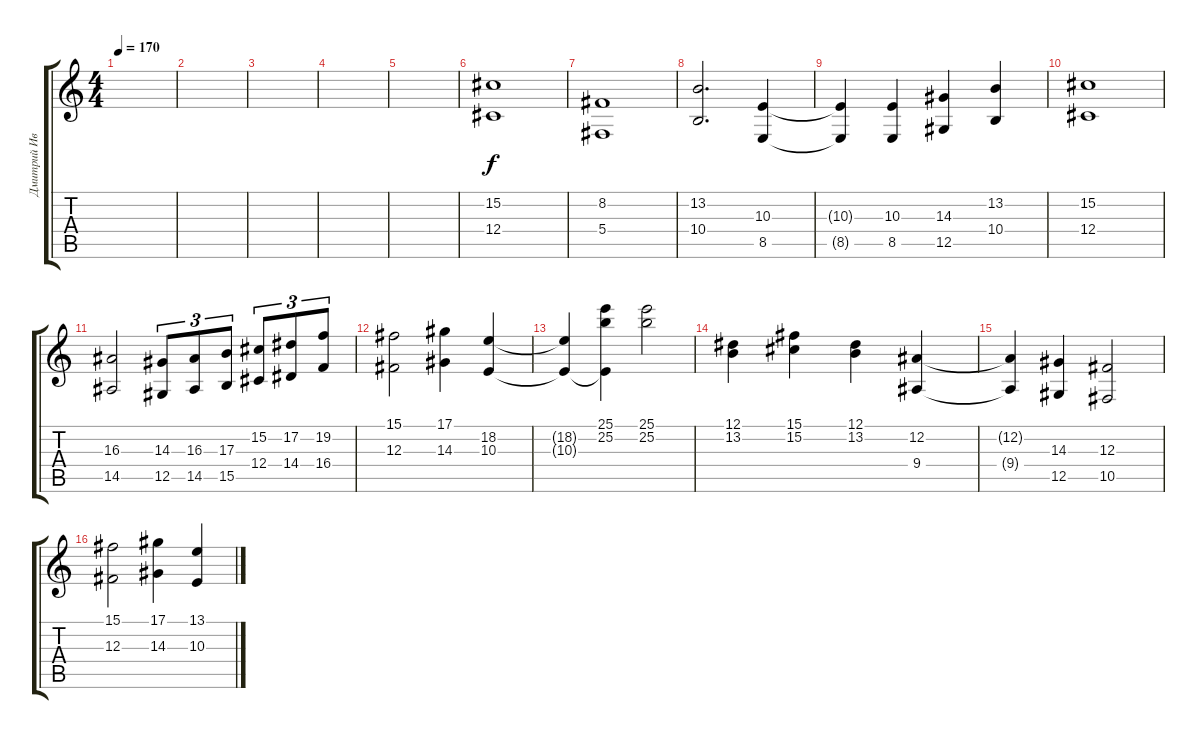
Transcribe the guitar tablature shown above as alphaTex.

\track ("Дмитрий Иванов" "Дмитрий Ив") {instrument frenchhorn}
\staff {score tabs}
\tuning (Eb4 Bb3 Gb3 Db3 Ab2 Eb2) {hide}
\ts (4 4)
\tempo 170
\clef g2
\ks c
|
|
|
|
|
(15.2 12.4).1 |
(8.2 5.4).1 |
(13.2 10.4).2{d} (10.3 8.5).4 |
(10.3{t} 8.5{t}).4 (10.3 8.5).4 (14.3 12.5).4 (13.2 10.4).4 |
(15.2 12.4).1 |
(16.3 14.5).2 (14.3 12.5).8{tu (3 2)} (16.3 14.5).8{tu (3 2)} (17.3 15.5).8{tu (3 2)} (15.2 12.4).8{tu (3 2)} (17.2 14.4).8{tu (3 2)} (19.2 16.4).8{tu (3 2)} |
(15.1 12.3).2 (17.1 14.3).4 (18.2 10.3).4 |
(18.2{t} 10.3{t}).4 (25.1 25.2 10.3{t}).4 (25.1 25.2).2 |
(12.1 13.2).4 (15.1 15.2).4 (12.1 13.2).4 (12.2 9.4).4 |
(12.2{t} 9.4{t}).4 (14.3 12.5).4 (12.3 10.5).2 |
(15.1 12.3).2 (17.1 14.3).4 (13.1 10.3).4
